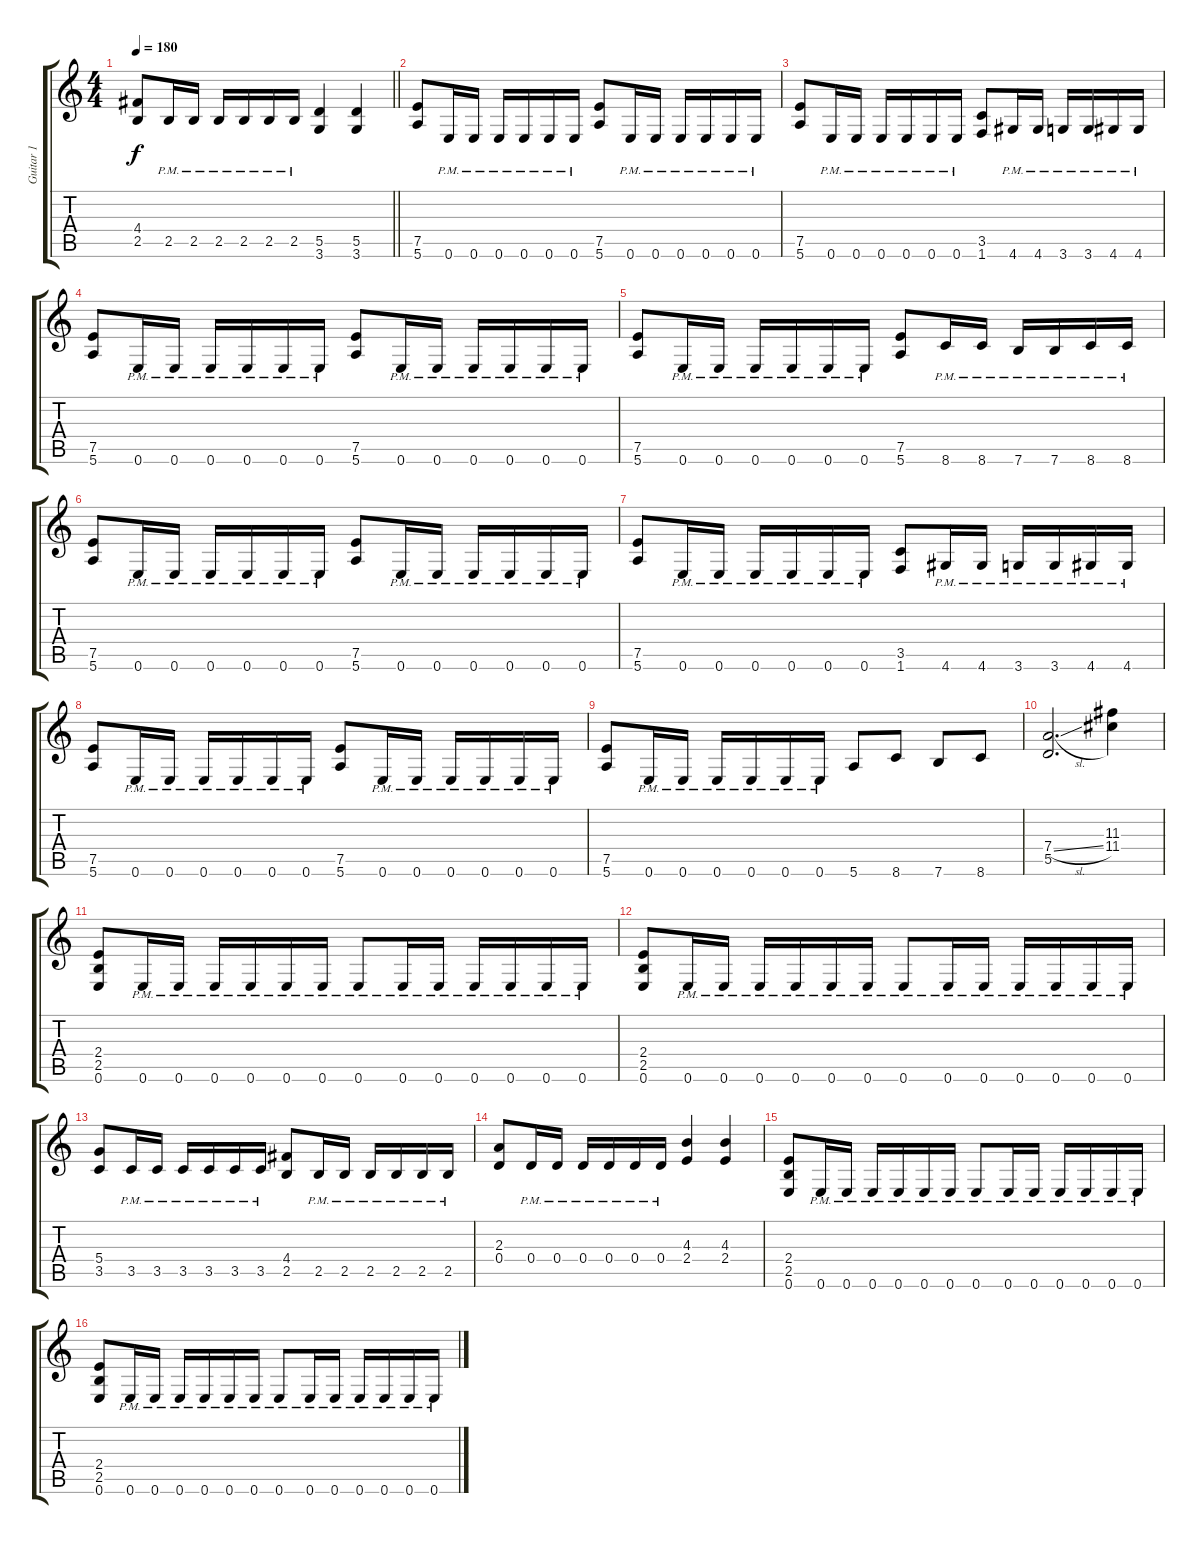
\track ("Guitar 1" "Guitar 1") {instrument distortionguitar}
\staff {score tabs}
\tuning (E4 B3 G3 D3 A2 E2) {hide}
\ts (4 4)
\tempo 180
\clef g2
\barLineRight lightlight
\ks c
(4.4 2.5).8{dy f} 2.5{pm}.16 2.5{pm}.16 2.5{pm}.16 2.5{pm}.16 2.5{pm}.16 2.5{pm}.16 (5.5 3.6).4 (5.5 3.6).4 |
(7.5 5.6).8 0.6{pm}.16 0.6{pm}.16 0.6{pm}.16 0.6{pm}.16 0.6{pm}.16 0.6{pm}.16 (7.5 5.6).8 0.6{pm}.16 0.6{pm}.16 0.6{pm}.16 0.6{pm}.16 0.6{pm}.16 0.6{pm}.16 |
(7.5 5.6).8 0.6{pm}.16 0.6{pm}.16 0.6{pm}.16 0.6{pm}.16 0.6{pm}.16 0.6{pm}.16 (3.5 1.6).8 4.6{pm}.16 4.6{pm}.16 3.6{pm}.16 3.6{pm}.16 4.6{pm}.16 4.6{pm}.16 |
(7.5 5.6).8 0.6{pm}.16 0.6{pm}.16 0.6{pm}.16 0.6{pm}.16 0.6{pm}.16 0.6{pm}.16 (7.5 5.6).8 0.6{pm}.16 0.6{pm}.16 0.6{pm}.16 0.6{pm}.16 0.6{pm}.16 0.6{pm}.16 |
(7.5 5.6).8 0.6{pm}.16 0.6{pm}.16 0.6{pm}.16 0.6{pm}.16 0.6{pm}.16 0.6{pm}.16 (7.5 5.6).8 8.6{pm}.16 8.6{pm}.16 7.6{pm}.16 7.6{pm}.16 8.6{pm}.16 8.6{pm}.16 |
(7.5 5.6).8 0.6{pm}.16 0.6{pm}.16 0.6{pm}.16 0.6{pm}.16 0.6{pm}.16 0.6{pm}.16 (7.5 5.6).8 0.6{pm}.16 0.6{pm}.16 0.6{pm}.16 0.6{pm}.16 0.6{pm}.16 0.6{pm}.16 |
(7.5 5.6).8 0.6{pm}.16 0.6{pm}.16 0.6{pm}.16 0.6{pm}.16 0.6{pm}.16 0.6{pm}.16 (3.5 1.6).8 4.6{pm}.16 4.6{pm}.16 3.6{pm}.16 3.6{pm}.16 4.6{pm}.16 4.6{pm}.16 |
(7.5 5.6).8 0.6{pm}.16 0.6{pm}.16 0.6{pm}.16 0.6{pm}.16 0.6{pm}.16 0.6{pm}.16 (7.5 5.6).8 0.6{pm}.16 0.6{pm}.16 0.6{pm}.16 0.6{pm}.16 0.6{pm}.16 0.6{pm}.16 |
(7.5 5.6).8 0.6{pm}.16 0.6{pm}.16 0.6{pm}.16 0.6{pm}.16 0.6{pm}.16 0.6{pm}.16 5.6.8 8.6.8 7.6.8 8.6.8 |
(7.4{sl} 5.5).2{d} (11.3 11.4).4 |
(2.4 2.5 0.6).8 0.6{pm}.16 0.6{pm}.16 0.6{pm}.16 0.6{pm}.16 0.6{pm}.16 0.6{pm}.16 0.6{pm}.8 0.6{pm}.16 0.6{pm}.16 0.6{pm}.16 0.6{pm}.16 0.6{pm}.16 0.6{pm}.16 |
(2.4 2.5 0.6).8 0.6{pm}.16 0.6{pm}.16 0.6{pm}.16 0.6{pm}.16 0.6{pm}.16 0.6{pm}.16 0.6{pm}.8 0.6{pm}.16 0.6{pm}.16 0.6{pm}.16 0.6{pm}.16 0.6{pm}.16 0.6{pm}.16 |
(5.4 3.5).8 3.5{pm}.16 3.5{pm}.16 3.5{pm}.16 3.5{pm}.16 3.5{pm}.16 3.5{pm}.16 (4.4 2.5).8 2.5{pm}.16 2.5{pm}.16 2.5{pm}.16 2.5{pm}.16 2.5{pm}.16 2.5{pm}.16 |
(2.3 0.4).8 0.4{pm}.16 0.4{pm}.16 0.4{pm}.16 0.4{pm}.16 0.4{pm}.16 0.4{pm}.16 (4.3 2.4).4 (4.3 2.4).4 |
(2.4 2.5 0.6).8 0.6{pm}.16 0.6{pm}.16 0.6{pm}.16 0.6{pm}.16 0.6{pm}.16 0.6{pm}.16 0.6{pm}.8 0.6{pm}.16 0.6{pm}.16 0.6{pm}.16 0.6{pm}.16 0.6{pm}.16 0.6{pm}.16 |
(2.4 2.5 0.6).8 0.6{pm}.16 0.6{pm}.16 0.6{pm}.16 0.6{pm}.16 0.6{pm}.16 0.6{pm}.16 0.6{pm}.8 0.6{pm}.16 0.6{pm}.16 0.6{pm}.16 0.6{pm}.16 0.6{pm}.16 0.6{pm}.16
